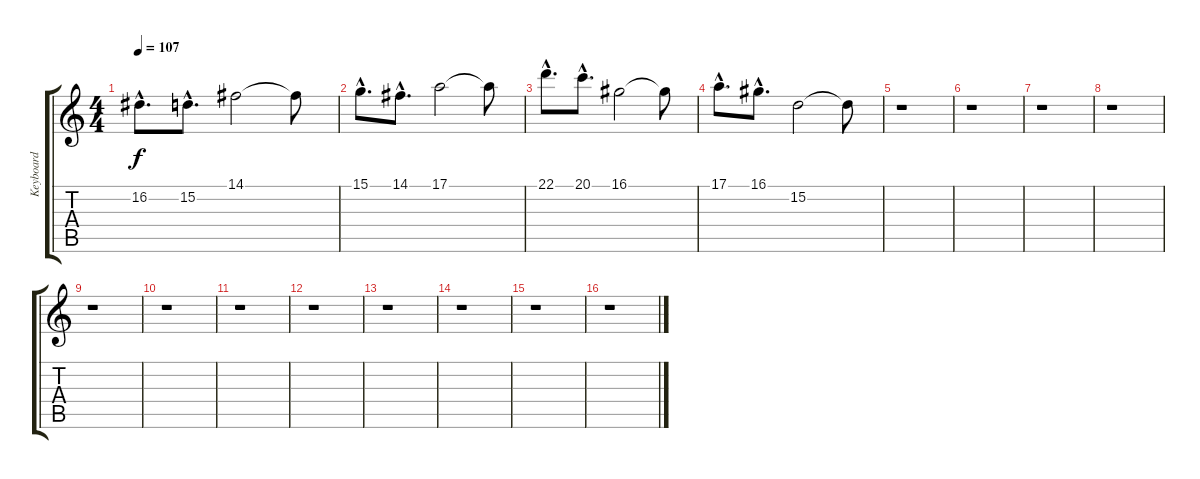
\track ("Keyboard" "Keyboard") {instrument stringensemble1}
\staff {score tabs}
\tuning (E4 B3 G3 D3 A2 D2) {hide}
\ts (4 4)
\tempo 107
\clef g2
\ks c
16.2{hac}.8{d dy f} 15.2{hac}.8{d} 14.1.2 14.1{t}.8 |
15.1{hac}.8{d} 14.1{hac}.8{d} 17.1.2 17.1{t}.8 |
22.1{hac}.8{d} 20.1{hac}.8{d} 16.1.2 16.1{t}.8 |
17.1{hac}.8{d} 16.1{hac}.8{d} 15.2.2 15.2{t}.8 |
r.1 |
r.1 |
r.1 |
r.1 |
r.1 |
r.1 |
r.1 |
r.1 |
r.1 |
r.1 |
r.1 |
r.1
